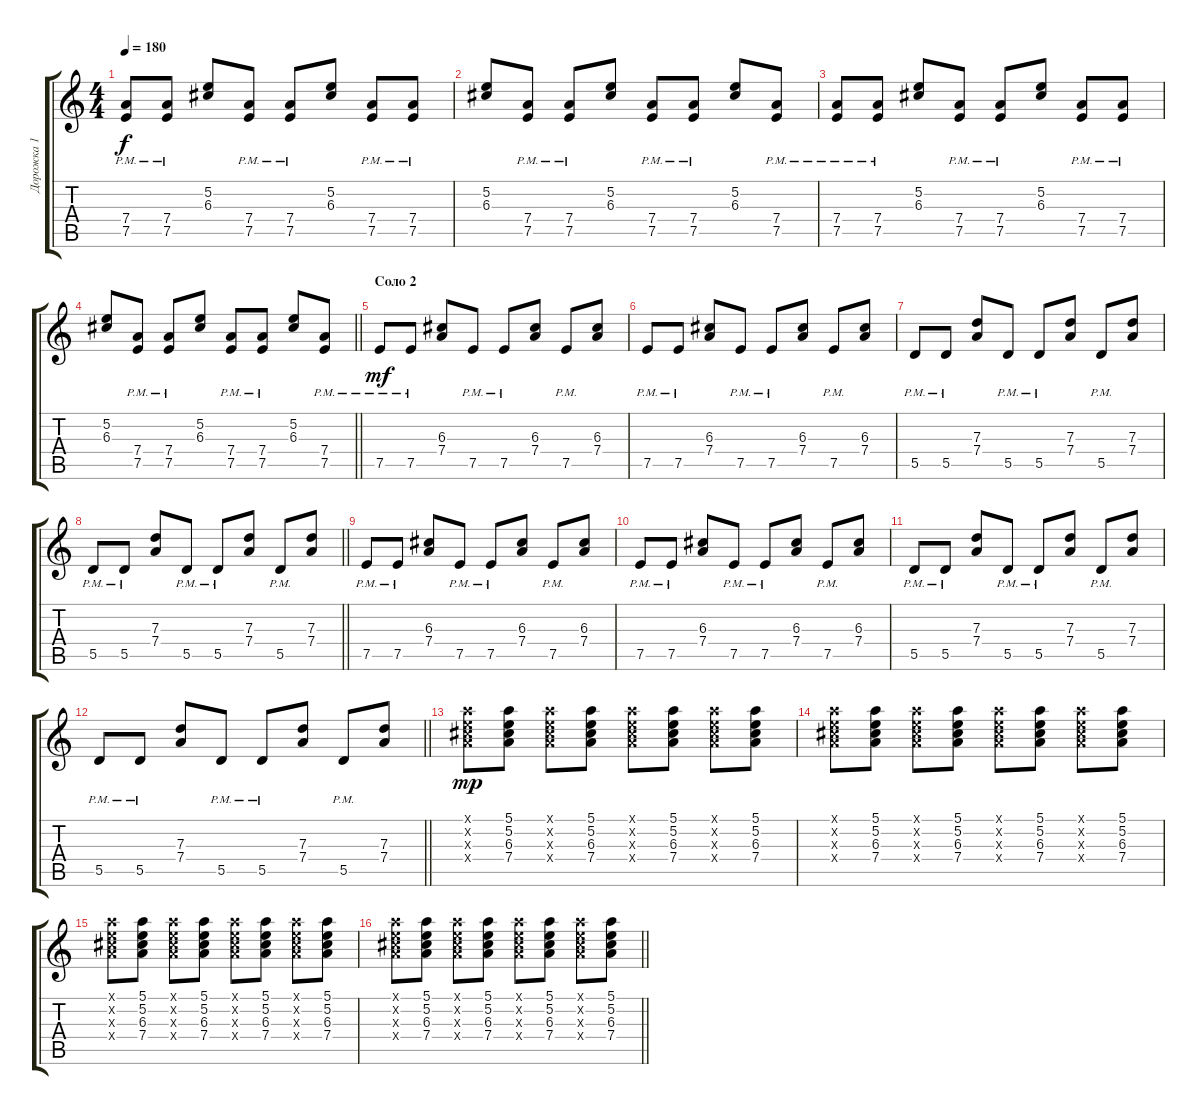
\track ("Дорожка 1" "Дорожка 1") {instrument distortionguitar}
\staff {score tabs}
\tuning (E4 B3 G3 D3 A2 E2) {hide}
\ts (4 4)
\tempo 180
\clef g2
\ks c
(7.4{pm} 7.5{pm}).8{dy f} (7.4{pm} 7.5{pm}).8 (5.2 6.3).8 (7.4{pm} 7.5{pm}).8 (7.4{pm} 7.5{pm}).8 (5.2 6.3).8 (7.4{pm} 7.5{pm}).8 (7.4{pm} 7.5{pm}).8 |
(5.2 6.3).8 (7.4{pm} 7.5{pm}).8 (7.4{pm} 7.5{pm}).8 (5.2 6.3).8 (7.4{pm} 7.5{pm}).8 (7.4{pm} 7.5{pm}).8 (5.2 6.3).8 (7.4{pm} 7.5{pm}).8 |
(7.4{pm} 7.5{pm}).8 (7.4{pm} 7.5{pm}).8 (5.2 6.3).8 (7.4{pm} 7.5{pm}).8 (7.4{pm} 7.5{pm}).8 (5.2 6.3).8 (7.4{pm} 7.5{pm}).8 (7.4{pm} 7.5{pm}).8 |
\barLineRight lightlight
(5.2 6.3).8 (7.4{pm} 7.5{pm}).8 (7.4{pm} 7.5{pm}).8 (5.2 6.3).8 (7.4{pm} 7.5{pm}).8 (7.4{pm} 7.5{pm}).8 (5.2 6.3).8 (7.4{pm} 7.5{pm}).8 |
\section ("" "Соло 2")
7.5{pm}.8{dy mf} 7.5{pm}.8 (6.3 7.4).8 7.5{pm}.8 7.5{pm}.8 (6.3 7.4).8 7.5{pm}.8 (6.3 7.4).8 |
7.5{pm}.8 7.5{pm}.8 (6.3 7.4).8 7.5{pm}.8 7.5{pm}.8 (6.3 7.4).8 7.5{pm}.8 (6.3 7.4).8 |
5.5{pm}.8 5.5{pm}.8 (7.3 7.4).8 5.5{pm}.8 5.5{pm}.8 (7.3 7.4).8 5.5{pm}.8 (7.3 7.4).8 |
\barLineRight lightlight
5.5{pm}.8 5.5{pm}.8 (7.3 7.4).8 5.5{pm}.8 5.5{pm}.8 (7.3 7.4).8 5.5{pm}.8 (7.3 7.4).8 |
7.5{pm}.8 7.5{pm}.8 (6.3 7.4).8 7.5{pm}.8 7.5{pm}.8 (6.3 7.4).8 7.5{pm}.8 (6.3 7.4).8 |
7.5{pm}.8 7.5{pm}.8 (6.3 7.4).8 7.5{pm}.8 7.5{pm}.8 (6.3 7.4).8 7.5{pm}.8 (6.3 7.4).8 |
5.5{pm}.8 5.5{pm}.8 (7.3 7.4).8 5.5{pm}.8 5.5{pm}.8 (7.3 7.4).8 5.5{pm}.8 (7.3 7.4).8 |
\barLineRight lightlight
5.5{pm}.8 5.5{pm}.8 (7.3 7.4).8 5.5{pm}.8 5.5{pm}.8 (7.3 7.4).8 5.5{pm}.8 (7.3 7.4).8 |
(5.1{x} 5.2{x} 6.3{x} 7.4{x}).8{dy mp} (5.1 5.2 6.3 7.4).8 (5.1{x} 5.2{x} 6.3{x} 7.4{x}).8 (5.1 5.2 6.3 7.4).8 (5.1{x} 5.2{x} 6.3{x} 7.4{x}).8 (5.1 5.2 6.3 7.4).8 (5.1{x} 5.2{x} 6.3{x} 7.4{x}).8 (5.1 5.2 6.3 7.4).8 |
(5.1{x} 5.2{x} 6.3{x} 7.4{x}).8 (5.1 5.2 6.3 7.4).8 (5.1{x} 5.2{x} 6.3{x} 7.4{x}).8 (5.1 5.2 6.3 7.4).8 (5.1{x} 5.2{x} 6.3{x} 7.4{x}).8 (5.1 5.2 6.3 7.4).8 (5.1{x} 5.2{x} 6.3{x} 7.4{x}).8 (5.1 5.2 6.3 7.4).8 |
(5.1{x} 5.2{x} 6.3{x} 7.4{x}).8 (5.1 5.2 6.3 7.4).8 (5.1{x} 5.2{x} 6.3{x} 7.4{x}).8 (5.1 5.2 6.3 7.4).8 (5.1{x} 5.2{x} 6.3{x} 7.4{x}).8 (5.1 5.2 6.3 7.4).8 (5.1{x} 5.2{x} 6.3{x} 7.4{x}).8 (5.1 5.2 6.3 7.4).8 |
\barLineRight lightlight
(5.1{x} 5.2{x} 6.3{x} 7.4{x}).8 (5.1 5.2 6.3 7.4).8 (5.1{x} 5.2{x} 6.3{x} 7.4{x}).8 (5.1 5.2 6.3 7.4).8 (5.1{x} 5.2{x} 6.3{x} 7.4{x}).8 (5.1 5.2 6.3 7.4).8 (5.1{x} 5.2{x} 6.3{x} 7.4{x}).8 (5.1 5.2 6.3 7.4).8
